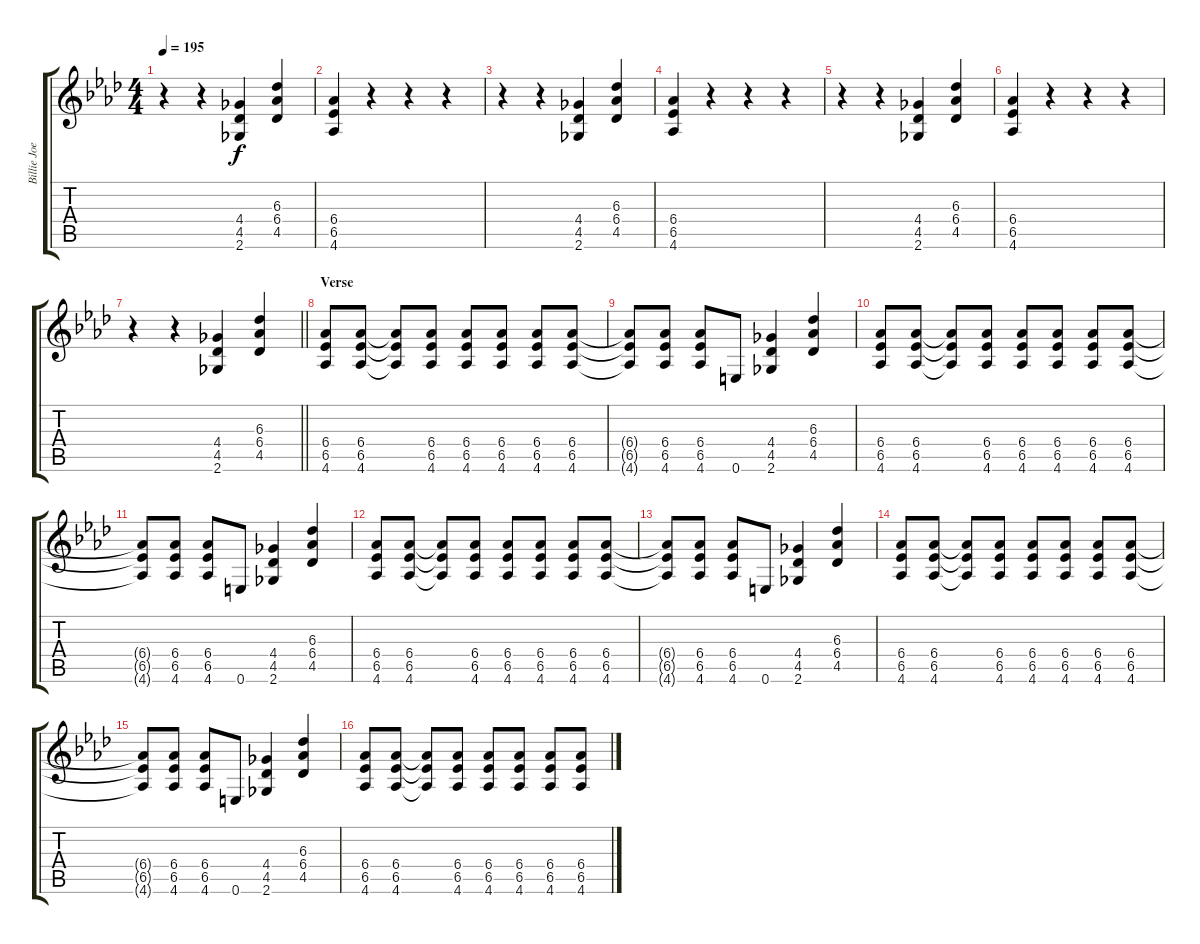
\track ("Billie Joe Rhythm" "Billie Joe") {instrument overdrivenguitar}
\staff {score tabs}
\tuning (E4 B3 G3 D3 A2 E2) {hide}
\ts (4 4)
\tempo 195
\clef g2
\ks ab
r.4{dy f} r.4 (4.4 4.5 2.6).4 (6.3 6.4 4.5).4 |
(6.4 6.5 4.6).4 r.4 r.4 r.4 |
r.4 r.4 (4.4 4.5 2.6).4 (6.3 6.4 4.5).4 |
(6.4 6.5 4.6).4 r.4 r.4 r.4 |
r.4 r.4 (4.4 4.5 2.6).4 (6.3 6.4 4.5).4 |
(6.4 6.5 4.6).4 r.4 r.4 r.4 |
\barLineRight lightlight
r.4 r.4 (4.4 4.5 2.6).4 (6.3 6.4 4.5).4 |
\section ("" "Verse")
(6.4 6.5 4.6).8 (6.4 6.5 4.6).8 (6.4{t} 6.5{t} 4.6{t}).8 (6.4 6.5 4.6).8 (6.4 6.5 4.6).8 (6.4 6.5 4.6).8 (6.4 6.5 4.6).8 (6.4 6.5 4.6).8 |
(6.4{t} 6.5{t} 4.6{t}).8 (6.4 6.5 4.6).8 (6.4 6.5 4.6).8 0.6.8 (4.4 4.5 2.6).4 (6.3 6.4 4.5).4 |
(6.4 6.5 4.6).8 (6.4 6.5 4.6).8 (6.4{t} 6.5{t} 4.6{t}).8 (6.4 6.5 4.6).8 (6.4 6.5 4.6).8 (6.4 6.5 4.6).8 (6.4 6.5 4.6).8 (6.4 6.5 4.6).8 |
(6.4{t} 6.5{t} 4.6{t}).8 (6.4 6.5 4.6).8 (6.4 6.5 4.6).8 0.6.8 (4.4 4.5 2.6).4 (6.3 6.4 4.5).4 |
(6.4 6.5 4.6).8 (6.4 6.5 4.6).8 (6.4{t} 6.5{t} 4.6{t}).8 (6.4 6.5 4.6).8 (6.4 6.5 4.6).8 (6.4 6.5 4.6).8 (6.4 6.5 4.6).8 (6.4 6.5 4.6).8 |
(6.4{t} 6.5{t} 4.6{t}).8 (6.4 6.5 4.6).8 (6.4 6.5 4.6).8 0.6.8 (4.4 4.5 2.6).4 (6.3 6.4 4.5).4 |
(6.4 6.5 4.6).8 (6.4 6.5 4.6).8 (6.4{t} 6.5{t} 4.6{t}).8 (6.4 6.5 4.6).8 (6.4 6.5 4.6).8 (6.4 6.5 4.6).8 (6.4 6.5 4.6).8 (6.4 6.5 4.6).8 |
(6.4{t} 6.5{t} 4.6{t}).8 (6.4 6.5 4.6).8 (6.4 6.5 4.6).8 0.6.8 (4.4 4.5 2.6).4 (6.3 6.4 4.5).4 |
(6.4 6.5 4.6).8 (6.4 6.5 4.6).8 (6.4{t} 6.5{t} 4.6{t}).8 (6.4 6.5 4.6).8 (6.4 6.5 4.6).8 (6.4 6.5 4.6).8 (6.4 6.5 4.6).8 (6.4 6.5 4.6).8
